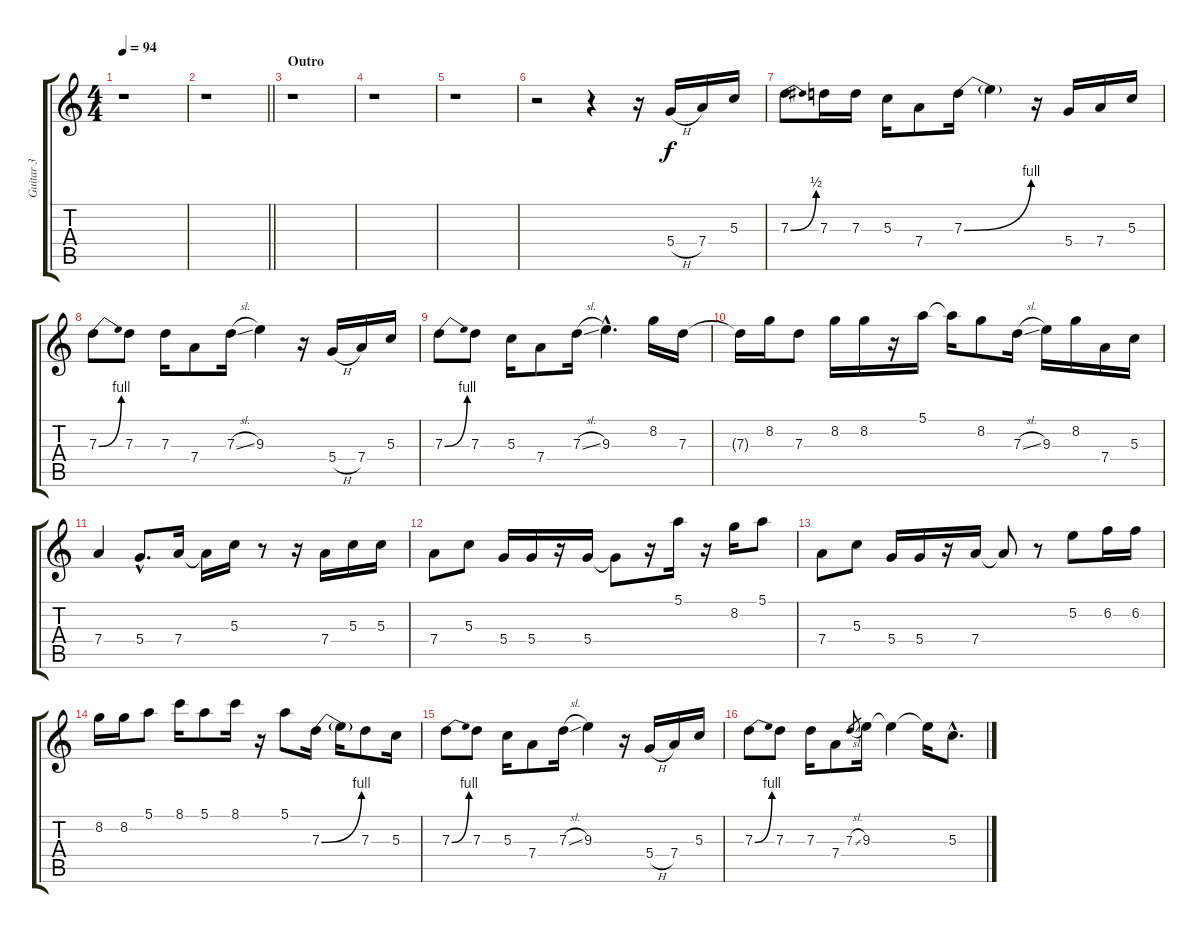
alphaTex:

\track ("Guitar 3" "Guitar 3") {instrument electricguitarjazz}
\staff {score tabs}
\tuning (E4 B3 G3 D3 A2 E2) {hide}
\ts (4 4)
\tempo 94
\clef g2
\ks c
r.1{dy f} |
\barLineRight lightlight
r.1 |
\section ("" "Outro")
r.1 |
r.1 |
r.1 |
r.2 r.4 r.16 5.4{h}.16 7.4.16 5.3.16 |
7.3{be (bend 0 0 60 2)}.8 7.3.16 7.3.16 5.3.16 7.4.8 7.3{be (bend 0 0 60 4)}.16 7.3{t}.4 r.16 5.4.16 7.4.16 5.3.16 |
7.3{be (bend 0 0 60 4)}.8 7.3.8 7.3.16 7.4.8 7.3{sl}.16 9.3.4 r.16 5.4{h}.16 7.4.16 5.3.16 |
7.3{be (bend 0 0 60 4)}.8 7.3.8 5.3.16 7.4.8 7.3{sl}.16 9.3{hac}.4{d} 8.2.16 7.3.16 |
7.3{t}.16 8.2.16 7.3.8 8.2.16 8.2.16 r.16 5.1.16 5.1{t}.16 8.2.8 7.3{sl}.16 9.3.16 8.2.16 7.4.16 5.3.16 |
7.4.4 5.4{hac}.8{d} 7.4.16 7.4{t}.16 5.3.16 r.8 r.16 7.4.16 5.3.16 5.3.16 |
7.4.8 5.3.8 5.4.16 5.4.16 r.16 5.4.16 5.4{t}.8 r.16 5.1.16 r.16 8.2.16 5.1.8 |
7.4.8 5.3.8 5.4.16 5.4.16 r.16 7.4.16 7.4{t}.8 r.8 5.2.8 6.2.16 6.2.16 |
8.2.16 8.2.16 5.1.8 8.1.16 5.1.8 8.1.16 r.16 5.1.8 7.3{be (bend 0 0 60 4)}.16 7.3{t}.16 7.3.8 5.3.16 |
7.3{be (bend 0 0 60 4)}.8 7.3.8 5.3.16 7.4.8 7.3{sl}.16 9.3.4 r.16 5.4{h}.16 7.4.16 5.3.16 |
7.3{be (bend 0 0 60 4)}.8 7.3.8 7.3.16 7.4.8 7.3{sl}.8{gr} 9.3.16 9.3{t}.4 9.3{t}.16 5.3{hac}.8{d}
